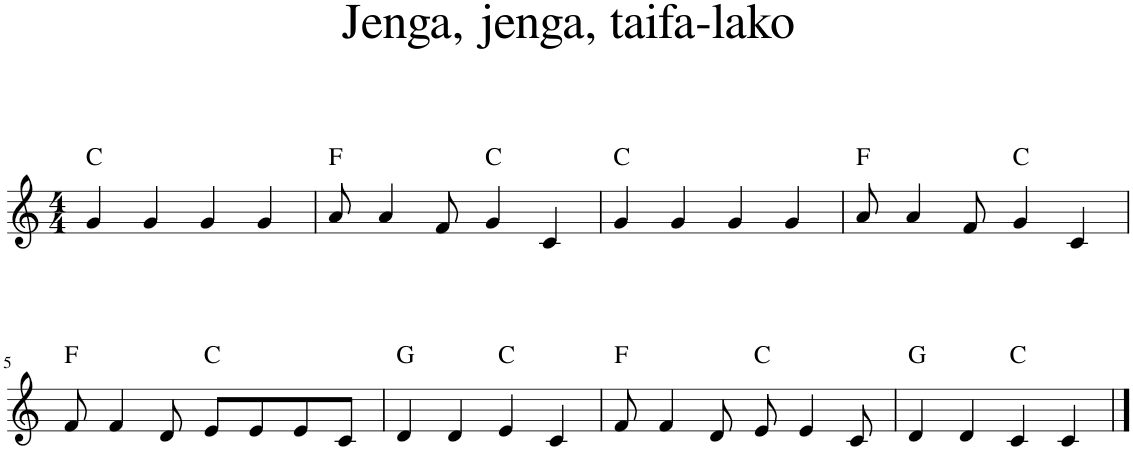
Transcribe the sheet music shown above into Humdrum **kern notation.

**kern	**harte
*part1	*part1
*staff1	*
*I"Piano	*
*I'Pno	*
*clefG2	*
*k[]	*
*M4/4	*
=1	=1
4g/	C:maj
4g/	.
4g/	.
4g/	.
=2	=2
8a/	F:maj
4a/	.
8f/	.
4g/	C:maj
4c/	.
=3	=3
4g/	C:maj
4g/	.
4g/	.
4g/	.
=4	=4
8a/	F:maj
4a/	.
8f/	.
4g/	C:maj
4c/	.
!!LO:LB:g=z
=5	=5
8f/	F:maj
4f/	.
8d/	.
8e/L	C:maj
8e/	.
8e/	.
8c/J	.
=6	=6
4d/	G:maj
4d/	.
4e/	C:maj
4c/	.
=7	=7
8f/	F:maj
4f/	.
8d/	.
8e/	C:maj
4e/	.
8c/	.
=8	=8
4d/	G:maj
4d/	.
4c/	C:maj
4c/	.
==	==
*-	*-
